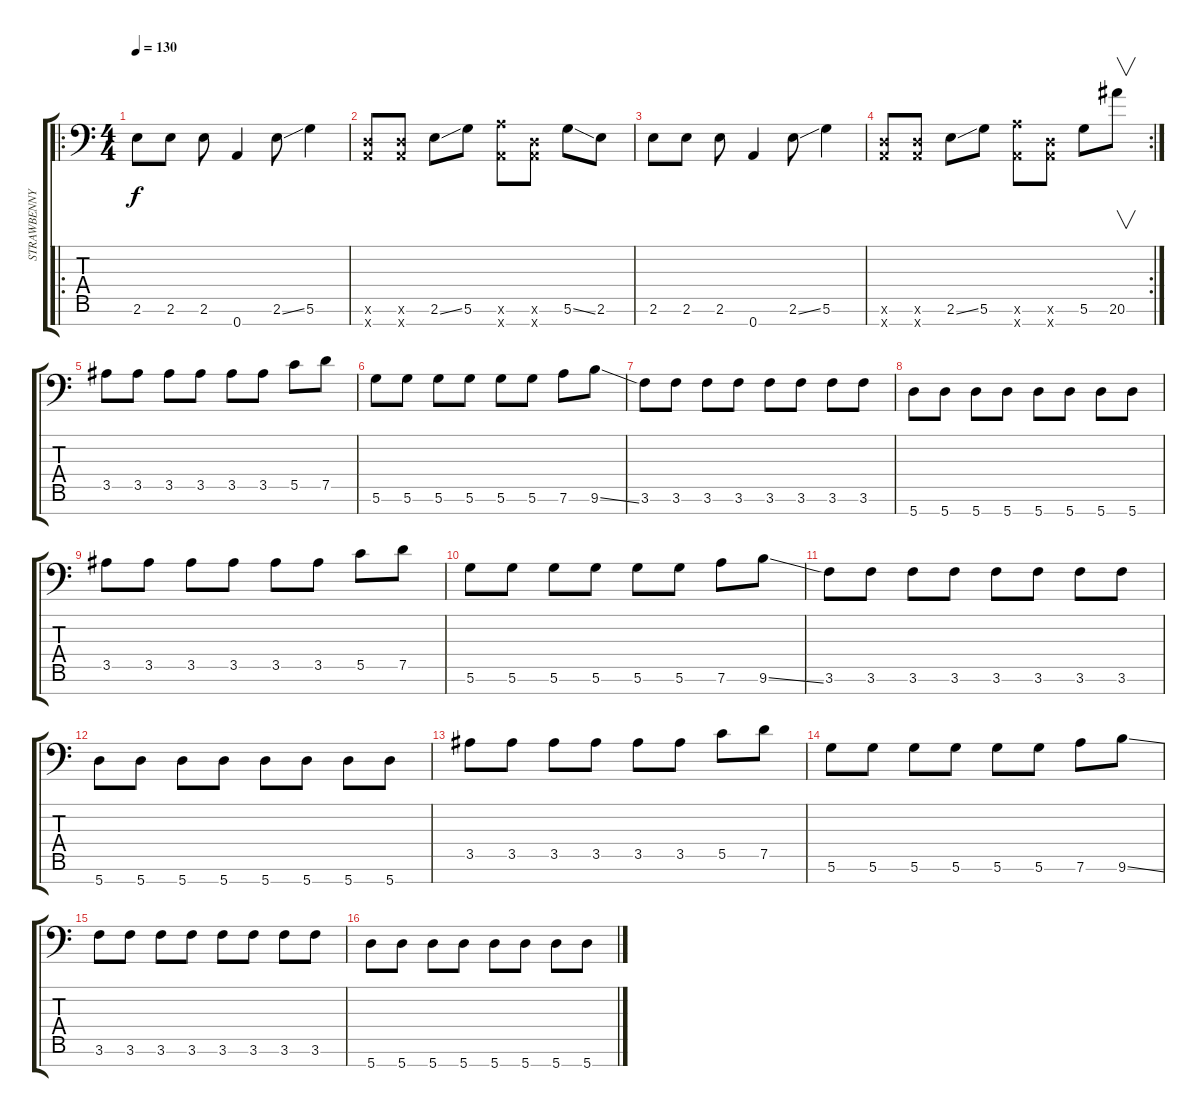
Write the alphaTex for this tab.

\track ("STRAWBENNY" "STRAWBENNY") {instrument slapbass1}
\staff {score tabs}
\tuning (D4 A3 F3 C3 G2 D2 A1) {hide}
\ro
\ts (4 4)
\tempo 130
\clef f4
\ks c
2.6.8{dy f} 2.6.8 2.6.8 0.7.4 2.6{ss}.8 5.6.4 |
(0.6{x} 0.7{x}).8 (0.6{x} 0.7{x}).8 2.6{ss}.8 5.6.8 (7.6{x} 0.7{x}).8 (0.6{x} 0.7{x}).8 5.6{ss}.8 2.6.8 |
2.6.8 2.6.8 2.6.8 0.7.4 2.6{ss}.8 5.6.4 |
\rc 2
(0.6{x} 0.7{x}).8 (0.6{x} 0.7{x}).8 2.6{ss}.8 5.6.8 (7.6{x} 0.7{x}).8 (0.6{x} 0.7{x}).8 5.6.8 20.6.8{v} |
3.5.8 3.5.8 3.5.8 3.5.8 3.5.8 3.5.8 5.5.8 7.5.8 |
5.6.8 5.6.8 5.6.8 5.6.8 5.6.8 5.6.8 7.6.8 9.6{ss}.8 |
3.6.8 3.6.8 3.6.8 3.6.8 3.6.8 3.6.8 3.6.8 3.6.8 |
5.7.8 5.7.8 5.7.8 5.7.8 5.7.8 5.7.8 5.7.8 5.7.8 |
3.5.8 3.5.8 3.5.8 3.5.8 3.5.8 3.5.8 5.5.8 7.5.8 |
5.6.8 5.6.8 5.6.8 5.6.8 5.6.8 5.6.8 7.6.8 9.6{ss}.8 |
3.6.8 3.6.8 3.6.8 3.6.8 3.6.8 3.6.8 3.6.8 3.6.8 |
5.7.8 5.7.8 5.7.8 5.7.8 5.7.8 5.7.8 5.7.8 5.7.8 |
3.5.8 3.5.8 3.5.8 3.5.8 3.5.8 3.5.8 5.5.8 7.5.8 |
5.6.8 5.6.8 5.6.8 5.6.8 5.6.8 5.6.8 7.6.8 9.6{ss}.8 |
3.6.8 3.6.8 3.6.8 3.6.8 3.6.8 3.6.8 3.6.8 3.6.8 |
5.7.8 5.7.8 5.7.8 5.7.8 5.7.8 5.7.8 5.7.8 5.7.8
